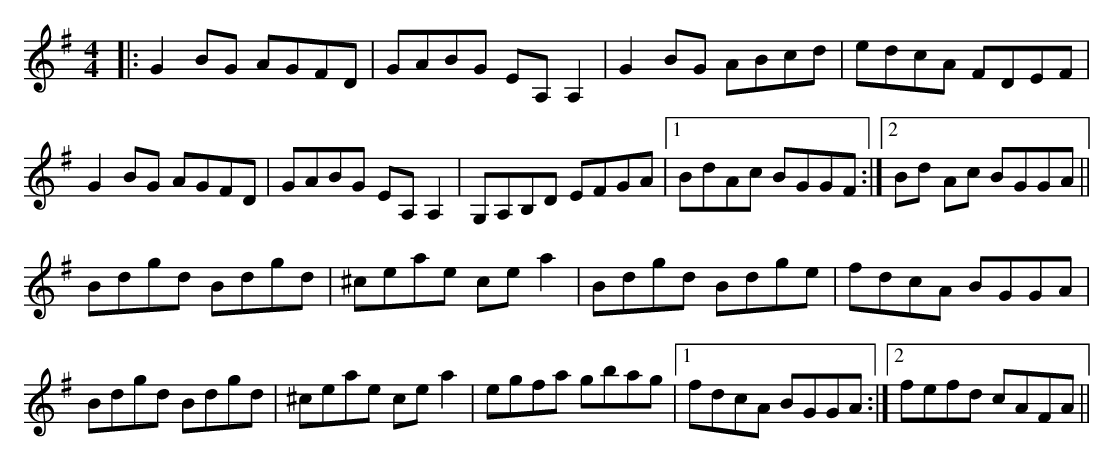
X:1
M:4/4
K:G
|:G2 BG AGFD|GABG EA, A,2|G2 BG ABcd|edcA FDEF|
G2 BG AGFD|GABG EA, A,2|G,A,B,D EFGA|1 BdAc BGGF:|2 Bd Ac BGGA||
Bdgd Bdgd|^ceae ce a2|Bdgd Bdge|fdcA BGGA|
Bdgd Bdgd|^ceae ce a2|egfa gbag|1 fdcA BGGA:|2 fefd cAFA||
